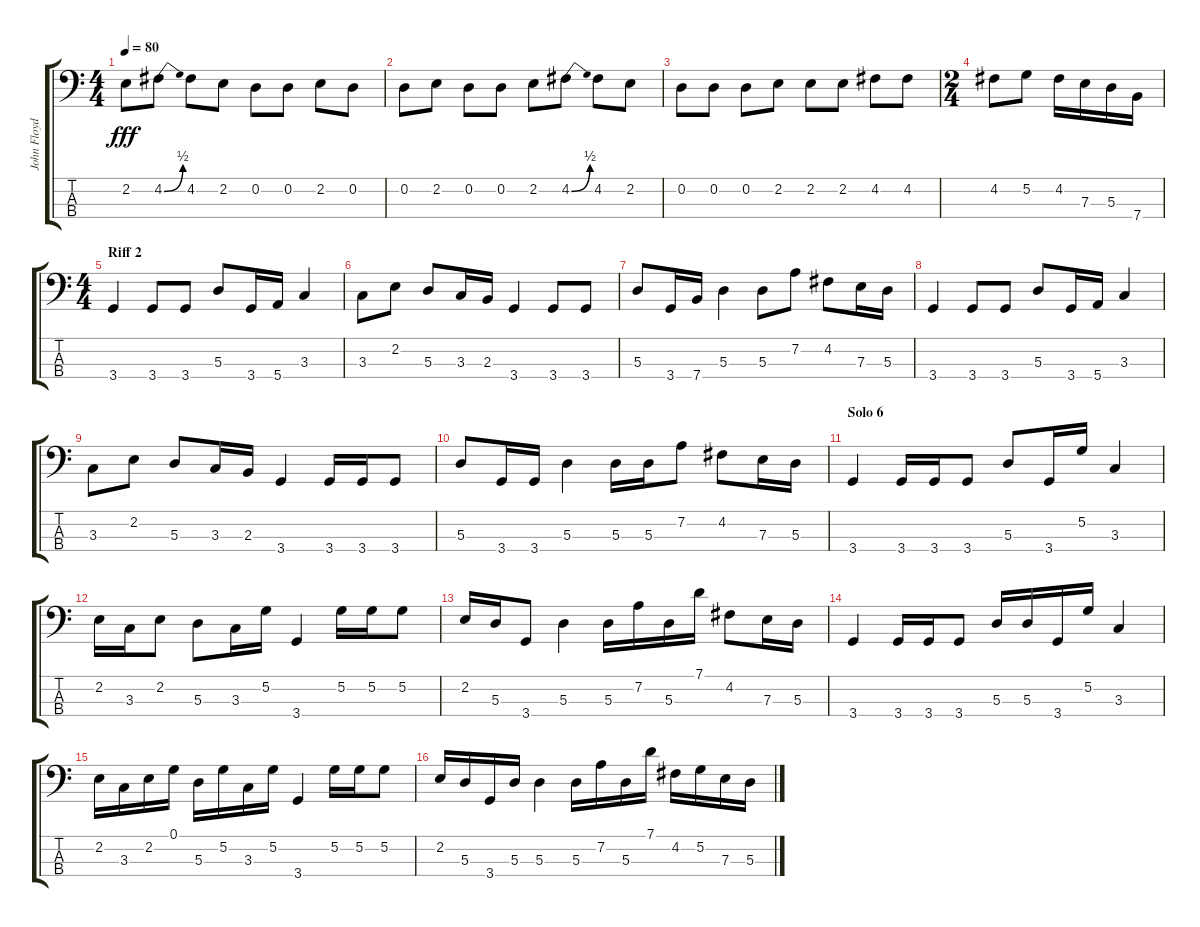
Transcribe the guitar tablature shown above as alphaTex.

\track ("John Floyd" "John Floyd") {instrument acousticguitarsteel}
\staff {score tabs}
\tuning (G2 D2 A1 E1) {hide}
\ts (4 4)
\tempo 80
\clef f4
\ks c
2.2.8{dy fff} 4.2{be (bend 0 0 60 2)}.8 4.2.8 2.2.8 0.2.8 0.2.8 2.2.8 0.2.8 |
0.2.8 2.2.8 0.2.8 0.2.8 2.2.8 4.2{be (bend 0 0 60 2)}.8 4.2.8 2.2.8 |
0.2.8 0.2.8 0.2.8 2.2.8 2.2.8 2.2.8 4.2.8 4.2.8 |
\ts (2 4)
4.2.8 5.2.8 4.2.16 7.3.16 5.3.16 7.4.16 |
\ts (4 4)
\section ("" "Riff 2")
3.4.4 3.4.8 3.4.8 5.3.8 3.4.16 5.4.16 3.3.4 |
3.3.8 2.2.8 5.3.8 3.3.16 2.3.16 3.4.4 3.4.8 3.4.8 |
5.3.8 3.4.16 7.4.16 5.3.4 5.3.8 7.2.8 4.2.8 7.3.16 5.3.16 |
3.4.4 3.4.8 3.4.8 5.3.8 3.4.16 5.4.16 3.3.4 |
3.3.8 2.2.8 5.3.8 3.3.16 2.3.16 3.4.4 3.4.16 3.4.16 3.4.8 |
5.3.8 3.4.16 3.4.16 5.3.4 5.3.16 5.3.16 7.2.8 4.2.8 7.3.16 5.3.16 |
\section ("" "Solo 6")
3.4.4 3.4.16 3.4.16 3.4.8 5.3.8 3.4.16 5.2.16 3.3.4 |
2.2.16 3.3.16 2.2.8 5.3.8 3.3.16 5.2.16 3.4.4 5.2.16 5.2.16 5.2.8 |
2.2.16 5.3.16 3.4.8 5.3.4 5.3.16 7.2.16 5.3.16 7.1.16 4.2.8 7.3.16 5.3.16 |
3.4.4 3.4.16 3.4.16 3.4.8 5.3.16 5.3.16 3.4.16 5.2.16 3.3.4 |
2.2.16 3.3.16 2.2.16 0.1.16 5.3.16 5.2.16 3.3.16 5.2.16 3.4.4 5.2.16 5.2.16 5.2.8 |
2.2.16 5.3.16 3.4.16 5.3.16 5.3.4 5.3.16 7.2.16 5.3.16 7.1.16 4.2.16 5.2.16 7.3.16 5.3.16
